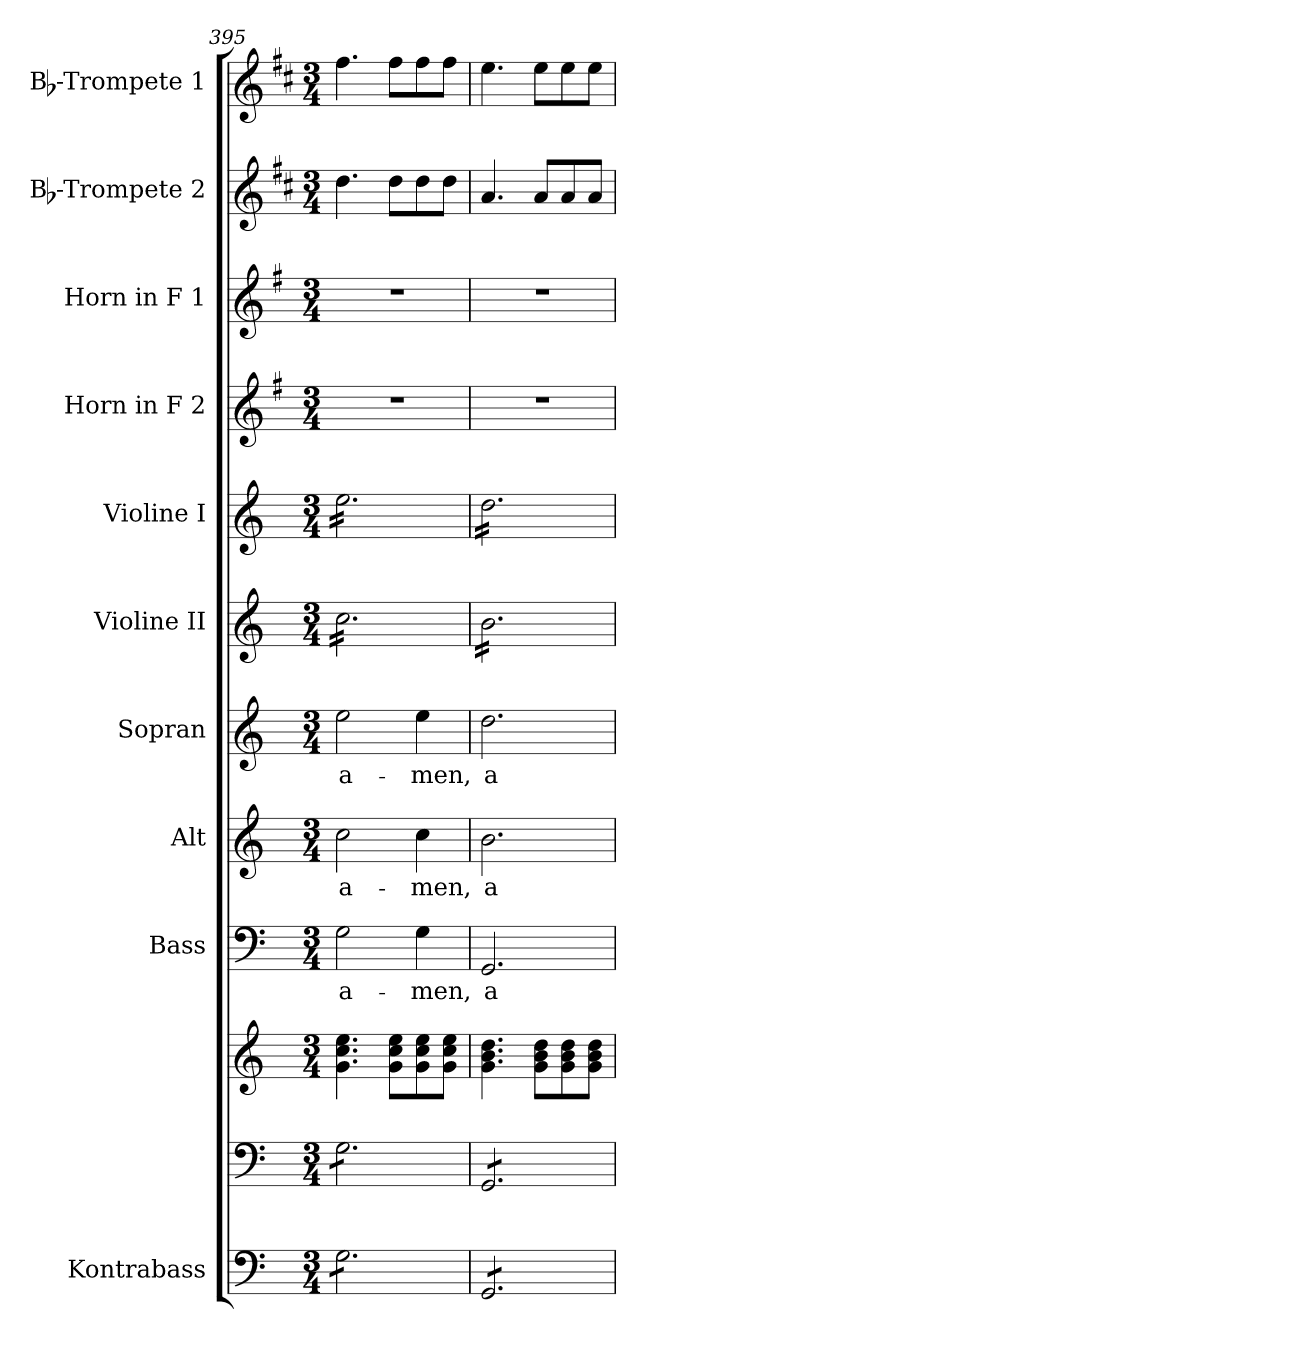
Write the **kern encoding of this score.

**kern	**kern	**kern	**kern	**text	**kern	**text	**kern	**text	**kern	**kern	**kern	**kern	**kern	**kern
*part11	*part10	*part10	*part9	*part9	*part8	*part8	*part7	*part7	*part6	*part5	*part4	*part3	*part2	*part1
*staff12	*staff11	*staff10	*staff9	*staff9	*staff8	*staff8	*staff7	*staff7	*staff6	*staff5	*staff4	*staff3	*staff2	*staff1
*I"Kontrabass	*	*	*I"Bass	*	*I"Alt	*	*I"Sopran	*	*I"Violine II	*I"Violine I	*I"Horn in F 2	*I"Horn in F 1	*I"Bb-Trompete 2	*I"Bb-Trompete 1
*I'Kb.	*	*	*I'B.	*	*I'A.	*	*I'S.	*	*I'Vl. II	*I'Vl. I	*	*	*I'Bb Trp. 2	*I'Bb Trp. 1
*clefF4	*clefF4	*clefG2	*clefF4	*	*clefG2	*	*clefG2	*	*clefG2	*clefG2	*clefG2	*clefG2	*clefG2	*clefG2
*ITrd7c12	*	*	*	*	*	*	*	*	*	*	*ITrd4c7	*ITrd4c7	*ITrd1c2	*ITrd1c2
*k[]	*k[]	*k[]	*k[]	*	*k[]	*	*k[]	*	*k[]	*k[]	*k[]	*k[]	*k[]	*k[]
*C:	*C:	*C:	*C:	*	*C:	*	*C:	*	*C:	*C:	*C:	*C:	*C:	*C:
*M3/4	*M3/4	*M3/4	*M3/4	*	*M3/4	*	*M3/4	*	*M3/4	*M3/4	*M3/4	*M3/4	*M3/4	*M3/4
=395	=395	=395	=395	=395	=395	=395	=395	=395	=395	=395	=395	=395	=395	=395
!	!	!	!	!LO:LY:b	!	!LO:LY:b	!	!LO:LY:b	!	!	!	!	!	!
*tremolo	*	*	*	*	*	*	*	*	*	*	*	*	*	*
*	*tremolo	*	*	*	*	*	*	*	*	*	*	*	*	*
*	*	*	*	*	*	*	*	*	*tremolo	*	*	*	*	*
*	*	*	*	*	*	*	*	*	*	*tremolo	*	*	*	*
8GG\L	8G\L	4.g\ 4.cc\ 4.ee\	2G\	a-	2cc\	a-	2ee\	a-	16cc\LL	16ee\LL	2.r	2.r	4.cc\	4.ee\
.	.	.	.	.	.	.	.	.	16cc\	16ee\	.	.	.	.
8GG\	8G\	.	.	.	.	.	.	.	16cc\	16ee\	.	.	.	.
.	.	.	.	.	.	.	.	.	16cc\	16ee\	.	.	.	.
8GG\	8G\	.	.	.	.	.	.	.	16cc\	16ee\	.	.	.	.
.	.	.	.	.	.	.	.	.	16cc\	16ee\	.	.	.	.
8GG\	8G\	8g\ 8cc\ 8ee\L	.	.	.	.	.	.	16cc\	16ee\	.	.	8cc\L	8ee\L
.	.	.	.	.	.	.	.	.	16cc\	16ee\	.	.	.	.
!	!	!	!	!LO:LY:b	!	!LO:LY:b	!	!LO:LY:b	!	!	!	!	!	!
8GG\	8G\	8g\ 8cc\ 8ee\	4G\	-men,	4cc\	-men,	4ee\	-men,	16cc\	16ee\	.	.	8cc\	8ee\
.	.	.	.	.	.	.	.	.	16cc\	16ee\	.	.	.	.
8GG\J	8G\J	8g\ 8cc\ 8ee\J	.	.	.	.	.	.	16cc\	16ee\	.	.	8cc\J	8ee\J
.	.	.	.	.	.	.	.	.	16cc\JJ	16ee\JJ	.	.	.	.
=396	=396	=396	=396	=396	=396	=396	=396	=396	=396	=396	=396	=396	=396	=396
!	!	!	!	!LO:LY:b	!	!LO:LY:b	!	!LO:LY:b	!	!	!	!	!	!
8GGG/L	8GG/L	4.g\ 4.b\ 4.dd\	2.GG/	a-	2.b\	a-	2.dd\	a-	16b\LL	16dd\LL	2.r	2.r	4.g/	4.dd\
.	.	.	.	.	.	.	.	.	16b\	16dd\	.	.	.	.
8GGG/	8GG/	.	.	.	.	.	.	.	16b\	16dd\	.	.	.	.
.	.	.	.	.	.	.	.	.	16b\	16dd\	.	.	.	.
8GGG/	8GG/	.	.	.	.	.	.	.	16b\	16dd\	.	.	.	.
.	.	.	.	.	.	.	.	.	16b\	16dd\	.	.	.	.
8GGG/	8GG/	8g\ 8b\ 8dd\L	.	.	.	.	.	.	16b\	16dd\	.	.	8g/L	8dd\L
.	.	.	.	.	.	.	.	.	16b\	16dd\	.	.	.	.
8GGG/	8GG/	8g\ 8b\ 8dd\	.	.	.	.	.	.	16b\	16dd\	.	.	8g/	8dd\
.	.	.	.	.	.	.	.	.	16b\	16dd\	.	.	.	.
8GGG/J	8GG/J	8g\ 8b\ 8dd\J	.	.	.	.	.	.	16b\	16dd\	.	.	8g/J	8dd\J
*	*Xtremolo	*	*	*	*	*	*	*	*	*	*	*	*	*
*Xtremolo	*	*	*	*	*	*	*	*	*	*	*	*	*	*
.	.	.	.	.	.	.	.	.	16b\JJ	16dd\JJ	.	.	.	.
*	*	*	*	*	*	*	*	*	*	*Xtremolo	*	*	*	*
*	*	*	*	*	*	*	*	*	*Xtremolo	*	*	*	*	*
=	=	=	=	=	=	=	=	=	=	=	=	=	=	=
*-	*-	*-	*-	*-	*-	*-	*-	*-	*-	*-	*-	*-	*-	*-
